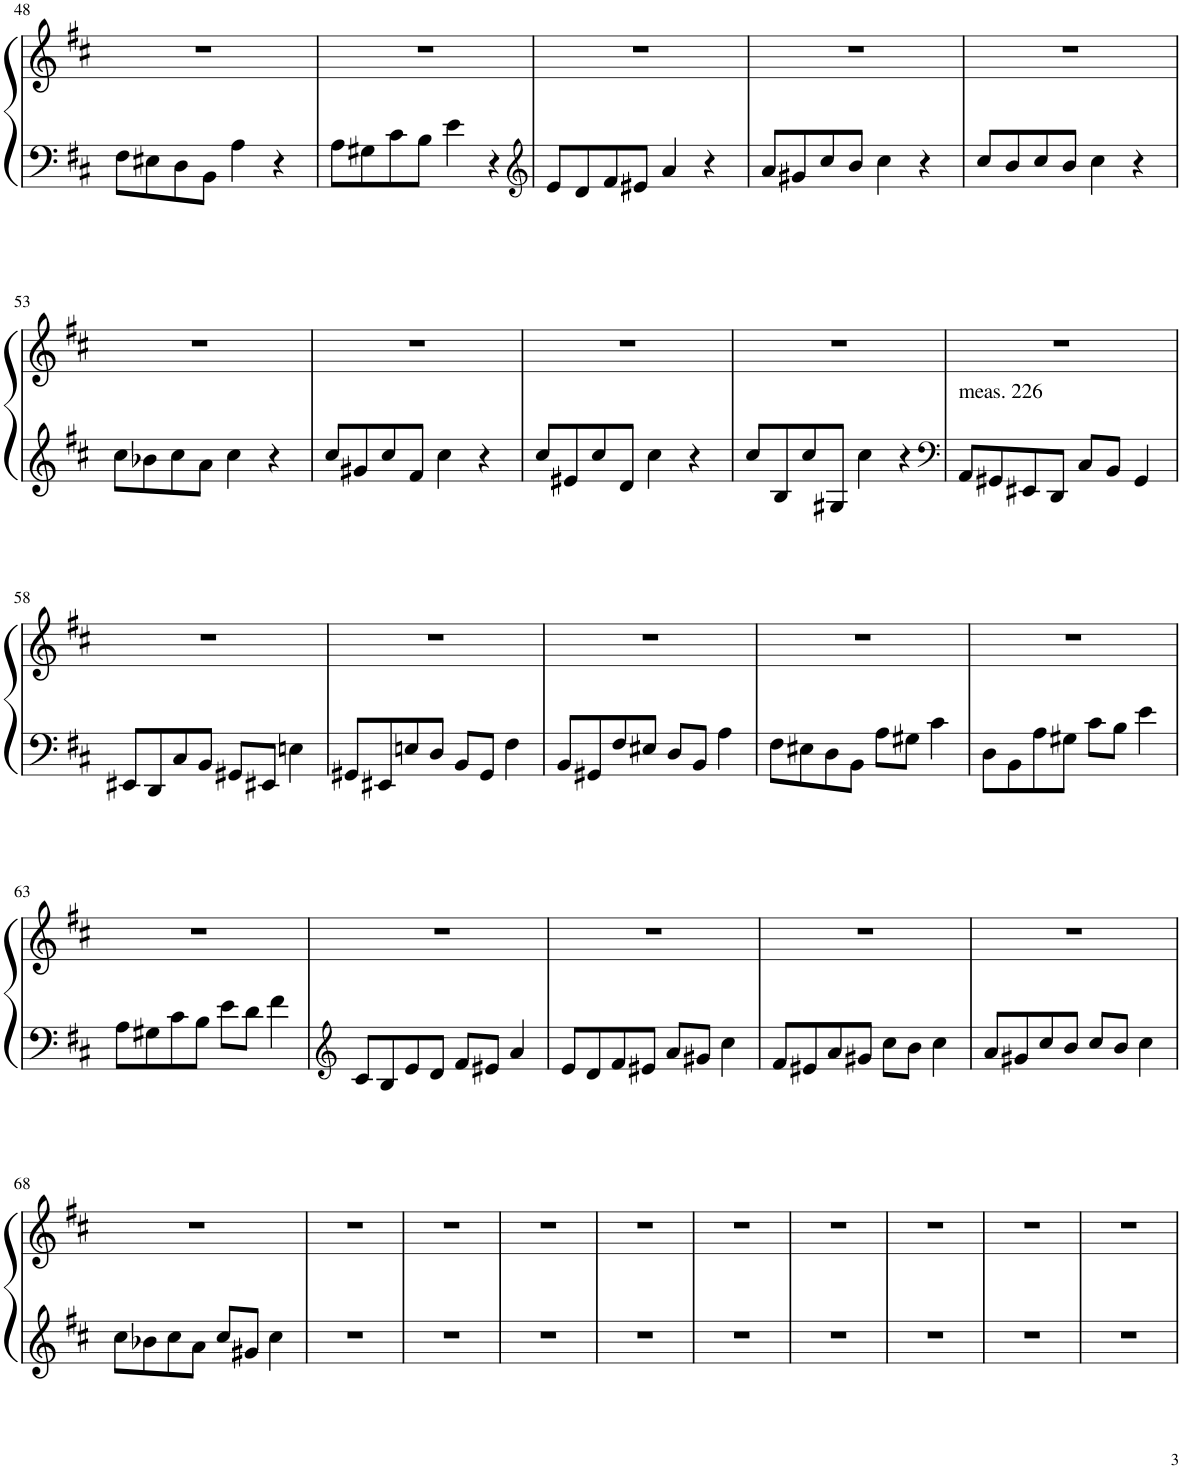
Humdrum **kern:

**kern	**kern
*part1	*part1
*staff2	*staff1
*I"Piano	*
*I'Pno.	*
!!LO:PB:g=z
*clefF4	*clefG2
*k[f#c#]	*k[f#c#]
*M4/4	*M4/4
=48	=48
8F#\L	1r
8E#X\	.
8D\	.
8BB\J	.
4A\	.
4r	.
=49	=49
8A\L	1r
8G#X\	.
8c#\	.
8B\J	.
4e\	.
4r	.
=50	=50
*clefG2	*
8e/L	1r
8d/	.
8f#/	.
8e#X/J	.
4a/	.
4r	.
=51	=51
8a/L	1r
8g#X/	.
8cc#/	.
8b/J	.
4cc#\	.
4r	.
=52	=52
8cc#/L	1r
8b/	.
8cc#/	.
8b/J	.
4cc#\	.
4r	.
!!LO:LB:g=z
=53	=53
8cc#\L	1r
8b-X\	.
8cc#\	.
8a\J	.
4cc#\	.
4r	.
=54	=54
8cc#/L	1r
8g#X/	.
8cc#/	.
8f#/J	.
4cc#\	.
4r	.
=55	=55
8cc#/L	1r
8e#X/	.
8cc#/	.
8d/J	.
4cc#\	.
4r	.
=56	=56
8cc#/L	1r
8B/	.
8cc#/	.
8G#X/J	.
4cc#\	.
4r	.
=57	=57
*clefF4	*
!LO:TX:a:t=meas. 226	!
8AA/L	1r
8GG#X/	.
8EE#X/	.
8DD/J	.
8C#/L	.
8BB/J	.
4GG#/	.
!!LO:LB:g=z
=58	=58
8EE#X/L	1r
8DD/	.
8C#/	.
8BB/J	.
8GG#X/L	.
8EE#X/J	.
4En\	.
=59	=59
8GG#X/L	1r
8EE#X/	.
8En/	.
8D/J	.
8BB/L	.
8GG#/J	.
4F#\	.
=60	=60
8BB/L	1r
8GG#X/	.
8F#/	.
8E#X/J	.
8D/L	.
8BB/J	.
4A\	.
=61	=61
8F#\L	1r
8E#X\	.
8D\	.
8BB\J	.
8A\L	.
8G#X\J	.
4c#\	.
=62	=62
8D\L	1r
8BB\	.
8A\	.
8G#X\J	.
8c#\L	.
8B\J	.
4e\	.
!!LO:LB:g=z
=63	=63
8A\L	1r
8G#X\	.
8c#\	.
8B\J	.
8e\L	.
8d\J	.
4f#\	.
=64	=64
*clefG2	*
8c#/L	1r
8B/	.
8e/	.
8d/J	.
8f#/L	.
8e#X/J	.
4a/	.
=65	=65
8e/L	1r
8d/	.
8f#/	.
8e#X/J	.
8a/L	.
8g#X/J	.
4cc#\	.
=66	=66
8f#/L	1r
8e#X/	.
8a/	.
8g#X/J	.
8cc#\L	.
8b\J	.
4cc#\	.
=67	=67
8a/L	1r
8g#X/	.
8cc#/	.
8b/J	.
8cc#/L	.
8b/J	.
4cc#\	.
!!LO:LB:g=z
=68	=68
8cc#\L	1r
8b-X\	.
8cc#\	.
8a\J	.
8cc#/L	.
8g#X/J	.
4cc#\	.
=69	=69
1r	1r
=70	=70
1r	1r
=71	=71
1r	1r
=72	=72
1r	1r
=73	=73
1r	1r
=74	=74
1r	1r
=75	=75
1r	1r
=76	=76
1r	1r
=77	=77
1r	1r
=	=
*-	*-
